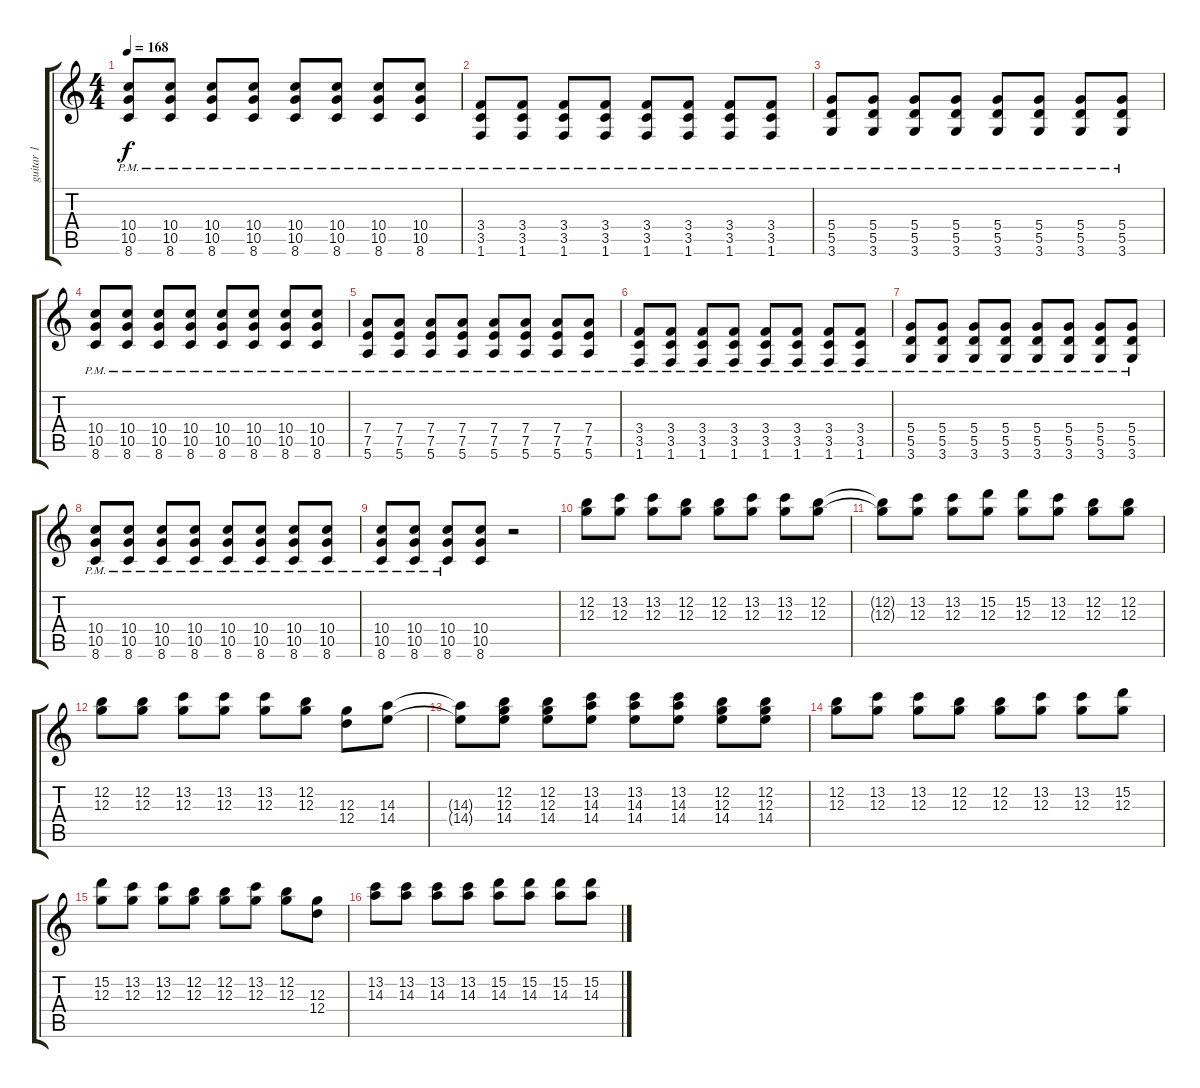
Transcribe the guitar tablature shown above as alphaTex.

\track ("guitar 1" "guitar 1") {instrument distortionguitar}
\staff {score tabs}
\tuning (E4 B3 G3 D3 A2 E2) {hide}
\ts (4 4)
\tempo 168
\clef g2
\ks c
(10.4{pm} 10.5{pm} 8.6{pm}).8{dy f} (10.4{pm} 10.5{pm} 8.6{pm}).8 (10.4{pm} 10.5{pm} 8.6{pm}).8 (10.4{pm} 10.5{pm} 8.6{pm}).8 (10.4{pm} 10.5{pm} 8.6{pm}).8 (10.4{pm} 10.5{pm} 8.6{pm}).8 (10.4{pm} 10.5{pm} 8.6{pm}).8 (10.4{pm} 10.5{pm} 8.6{pm}).8 |
(3.4{pm} 3.5{pm} 1.6{pm}).8 (3.4{pm} 3.5{pm} 1.6{pm}).8 (3.4{pm} 3.5{pm} 1.6{pm}).8 (3.4{pm} 3.5{pm} 1.6{pm}).8 (3.4{pm} 3.5{pm} 1.6{pm}).8 (3.4{pm} 3.5{pm} 1.6{pm}).8 (3.4{pm} 3.5{pm} 1.6{pm}).8 (3.4{pm} 3.5{pm} 1.6{pm}).8 |
(5.4{pm} 5.5{pm} 3.6{pm}).8 (5.4{pm} 5.5{pm} 3.6{pm}).8 (5.4{pm} 5.5{pm} 3.6{pm}).8 (5.4{pm} 5.5{pm} 3.6{pm}).8 (5.4{pm} 5.5{pm} 3.6{pm}).8 (5.4{pm} 5.5{pm} 3.6{pm}).8 (5.4{pm} 5.5{pm} 3.6{pm}).8 (5.4{pm} 5.5{pm} 3.6{pm}).8 |
(10.4{pm} 10.5{pm} 8.6{pm}).8 (10.4{pm} 10.5{pm} 8.6{pm}).8 (10.4{pm} 10.5{pm} 8.6{pm}).8 (10.4{pm} 10.5{pm} 8.6{pm}).8 (10.4{pm} 10.5{pm} 8.6{pm}).8 (10.4{pm} 10.5{pm} 8.6{pm}).8 (10.4{pm} 10.5{pm} 8.6{pm}).8 (10.4{pm} 10.5{pm} 8.6{pm}).8 |
(7.4{pm} 7.5{pm} 5.6{pm}).8 (7.4{pm} 7.5{pm} 5.6{pm}).8 (7.4{pm} 7.5{pm} 5.6{pm}).8 (7.4{pm} 7.5{pm} 5.6{pm}).8 (7.4{pm} 7.5{pm} 5.6{pm}).8 (7.4{pm} 7.5{pm} 5.6{pm}).8 (7.4{pm} 7.5{pm} 5.6{pm}).8 (7.4{pm} 7.5{pm} 5.6{pm}).8 |
(3.4{pm} 3.5{pm} 1.6{pm}).8 (3.4{pm} 3.5{pm} 1.6{pm}).8 (3.4{pm} 3.5{pm} 1.6{pm}).8 (3.4{pm} 3.5{pm} 1.6{pm}).8 (3.4{pm} 3.5{pm} 1.6{pm}).8 (3.4{pm} 3.5{pm} 1.6{pm}).8 (3.4{pm} 3.5{pm} 1.6{pm}).8 (3.4{pm} 3.5{pm} 1.6{pm}).8 |
(5.4{pm} 5.5{pm} 3.6{pm}).8 (5.4{pm} 5.5{pm} 3.6{pm}).8 (5.4{pm} 5.5{pm} 3.6{pm}).8 (5.4{pm} 5.5{pm} 3.6{pm}).8 (5.4{pm} 5.5{pm} 3.6{pm}).8 (5.4{pm} 5.5{pm} 3.6{pm}).8 (5.4{pm} 5.5{pm} 3.6{pm}).8 (5.4{pm} 5.5{pm} 3.6{pm}).8 |
(10.4{pm} 10.5{pm} 8.6{pm}).8 (10.4{pm} 10.5{pm} 8.6{pm}).8 (10.4{pm} 10.5{pm} 8.6{pm}).8 (10.4{pm} 10.5{pm} 8.6{pm}).8 (10.4{pm} 10.5{pm} 8.6{pm}).8 (10.4{pm} 10.5{pm} 8.6{pm}).8 (10.4{pm} 10.5{pm} 8.6{pm}).8 (10.4{pm} 10.5{pm} 8.6{pm}).8 |
(10.4{pm} 10.5{pm} 8.6{pm}).8 (10.4{pm} 10.5{pm} 8.6{pm}).8 (10.4{pm} 10.5{pm} 8.6{pm}).8 (10.4 10.5 8.6).8 r.2 |
(12.2 12.3).8 (13.2 12.3).8 (13.2 12.3).8 (12.2 12.3).8 (12.2 12.3).8 (13.2 12.3).8 (13.2 12.3).8 (12.2 12.3).8 |
(12.2{t} 12.3{t}).8 (13.2 12.3).8 (13.2 12.3).8 (15.2 12.3).8 (15.2 12.3).8 (13.2 12.3).8 (12.2 12.3).8 (12.2 12.3).8 |
(12.2 12.3).8 (12.2 12.3).8 (13.2 12.3).8 (13.2 12.3).8 (13.2 12.3).8 (12.2 12.3).8 (12.3 12.4).8 (14.3 14.4).8 |
(14.3{t} 14.4{t}).8 (12.2 12.3 14.4).8 (12.2 12.3 14.4).8 (13.2 14.3 14.4).8 (13.2 14.3 14.4).8 (13.2 14.3 14.4).8 (12.2 12.3 14.4).8 (12.2 12.3 14.4).8 |
(12.2 12.3).8 (13.2 12.3).8 (13.2 12.3).8 (12.2 12.3).8 (12.2 12.3).8 (13.2 12.3).8 (13.2 12.3).8 (15.2 12.3).8 |
(15.2 12.3).8 (13.2 12.3).8 (13.2 12.3).8 (12.2 12.3).8 (12.2 12.3).8 (13.2 12.3).8 (12.2 12.3).8 (12.3 12.4).8 |
(13.2 14.3).8 (13.2 14.3).8 (13.2 14.3).8 (13.2 14.3).8 (15.2 14.3).8 (15.2 14.3).8 (15.2 14.3).8 (15.2 14.3).8
